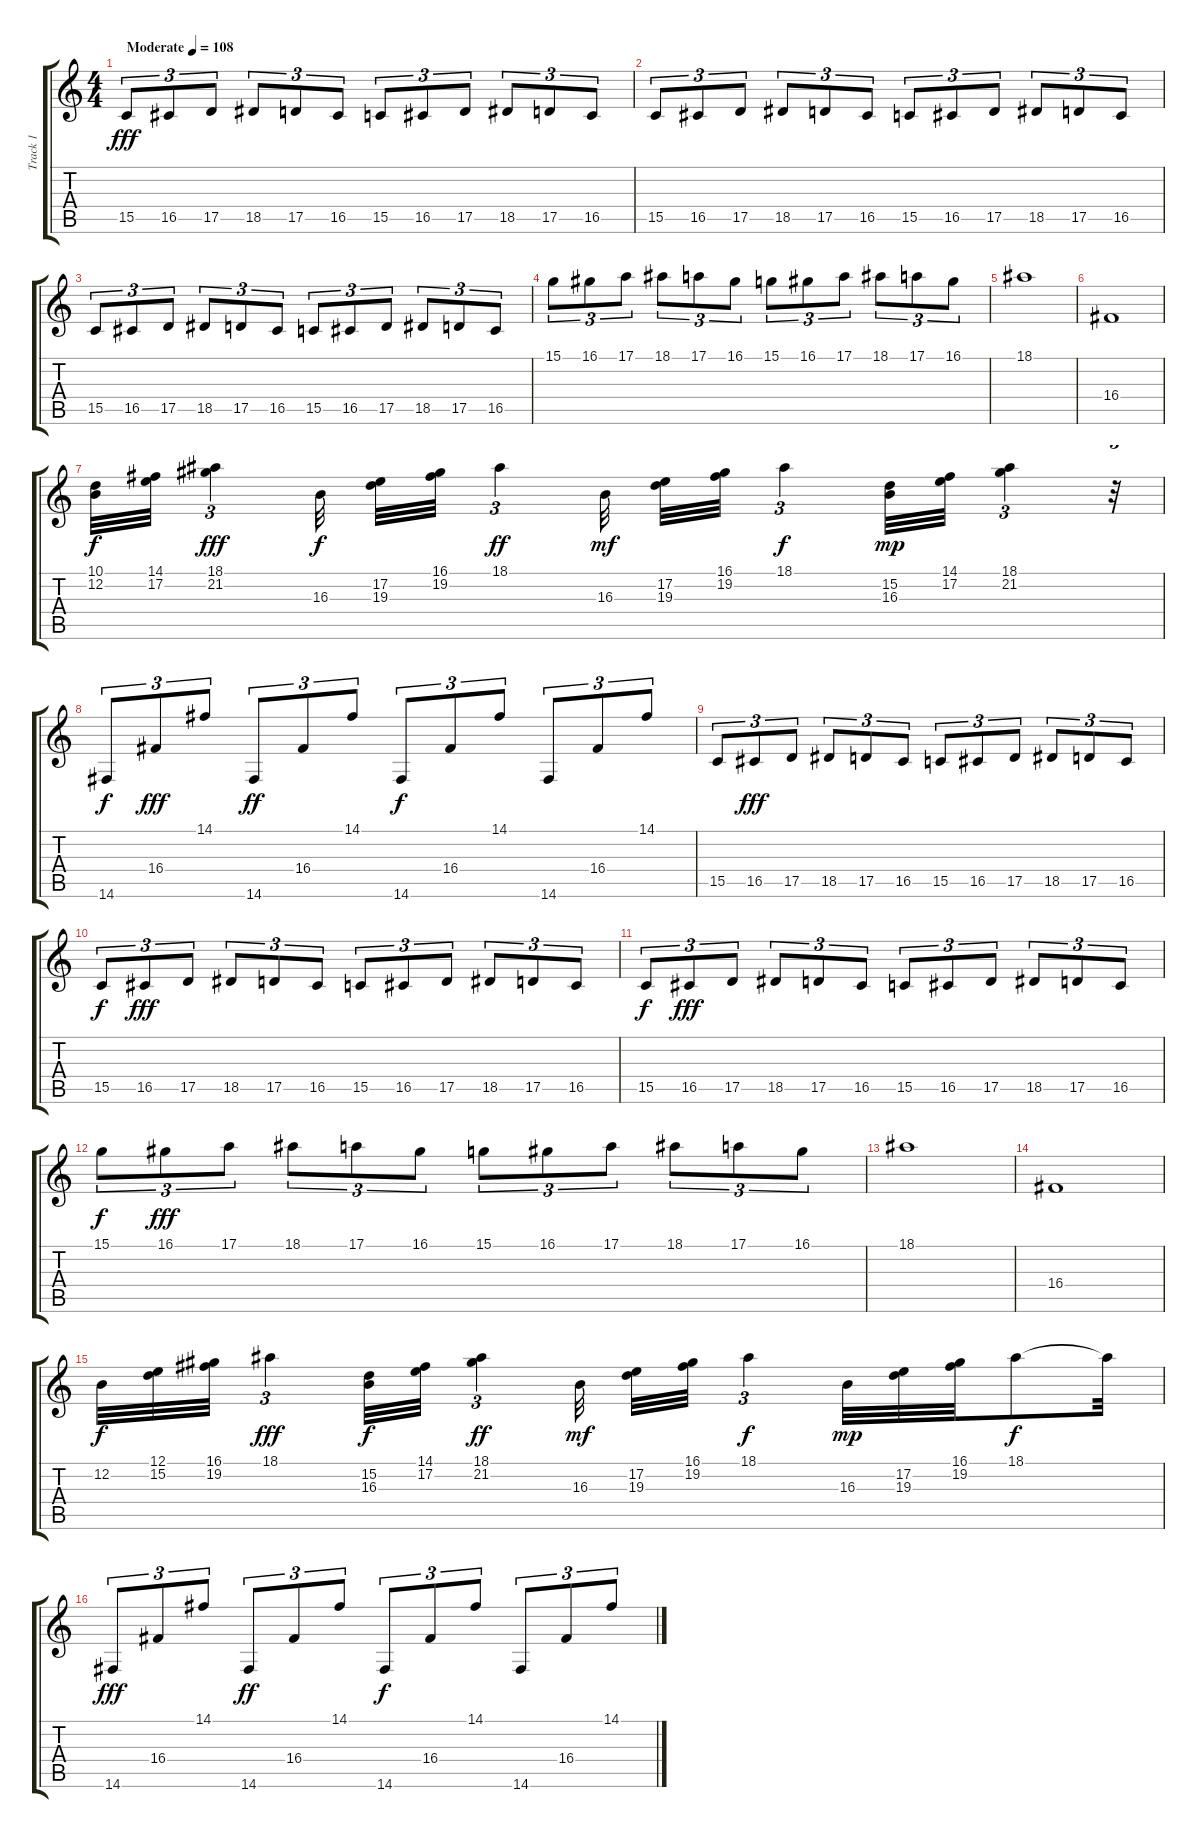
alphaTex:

\track ("Track 1" "Track 1") {instrument stringensemble1}
\staff {score tabs}
\tuning (E4 B3 G3 D3 A2 E2) {hide}
\ts (4 4)
\tempo (108 "Moderate")
\clef g2
\ks c
15.5.8{tu (3 2) dy fff instrument stringensemble1} 16.5.8{tu (3 2)} 17.5.8{tu (3 2)} 18.5.8{tu (3 2)} 17.5.8{tu (3 2)} 16.5.8{tu (3 2)} 15.5.8{tu (3 2)} 16.5.8{tu (3 2)} 17.5.8{tu (3 2)} 18.5.8{tu (3 2)} 17.5.8{tu (3 2)} 16.5.8{tu (3 2)} |
15.5.8{tu (3 2)} 16.5.8{tu (3 2)} 17.5.8{tu (3 2)} 18.5.8{tu (3 2)} 17.5.8{tu (3 2)} 16.5.8{tu (3 2)} 15.5.8{tu (3 2)} 16.5.8{tu (3 2)} 17.5.8{tu (3 2)} 18.5.8{tu (3 2)} 17.5.8{tu (3 2)} 16.5.8{tu (3 2)} |
15.5.8{tu (3 2)} 16.5.8{tu (3 2)} 17.5.8{tu (3 2)} 18.5.8{tu (3 2)} 17.5.8{tu (3 2)} 16.5.8{tu (3 2)} 15.5.8{tu (3 2)} 16.5.8{tu (3 2)} 17.5.8{tu (3 2)} 18.5.8{tu (3 2)} 17.5.8{tu (3 2)} 16.5.8{tu (3 2)} |
15.1.8{tu (3 2)} 16.1.8{tu (3 2)} 17.1.8{tu (3 2)} 18.1.8{tu (3 2)} 17.1.8{tu (3 2)} 16.1.8{tu (3 2)} 15.1.8{tu (3 2)} 16.1.8{tu (3 2)} 17.1.8{tu (3 2)} 18.1.8{tu (3 2)} 17.1.8{tu (3 2)} 16.1.8{tu (3 2)} |
18.1.1 |
16.4.1 |
(10.1 12.2).32{dy f} (14.1 17.2).32 (18.1 21.2).4{tu (3 2) dy fff} 16.3.32{dy f} (17.2 19.3).32 (16.1 19.2).32 18.1.4{tu (3 2) dy ff} 16.3.32{dy mf} (17.2 19.3).32 (16.1 19.2).32 18.1.4{tu (3 2) dy f} (15.2 16.3).32{dy mp} (14.1 17.2).32 (18.1 21.2).4{tu (3 2)} r.32{tu (3 2)} |
14.6.8{tu (3 2) dy f} 16.4.8{tu (3 2) dy fff} 14.1.8{tu (3 2)} 14.6.8{tu (3 2) dy ff} 16.4.8{tu (3 2)} 14.1.8{tu (3 2)} 14.6.8{tu (3 2) dy f} 16.4.8{tu (3 2)} 14.1.8{tu (3 2)} 14.6.8{tu (3 2)} 16.4.8{tu (3 2)} 14.1.8{tu (3 2)} |
15.5.8{tu (3 2)} 16.5.8{tu (3 2) dy fff} 17.5.8{tu (3 2)} 18.5.8{tu (3 2)} 17.5.8{tu (3 2)} 16.5.8{tu (3 2)} 15.5.8{tu (3 2)} 16.5.8{tu (3 2)} 17.5.8{tu (3 2)} 18.5.8{tu (3 2)} 17.5.8{tu (3 2)} 16.5.8{tu (3 2)} |
15.5.8{tu (3 2) dy f} 16.5.8{tu (3 2) dy fff} 17.5.8{tu (3 2)} 18.5.8{tu (3 2)} 17.5.8{tu (3 2)} 16.5.8{tu (3 2)} 15.5.8{tu (3 2)} 16.5.8{tu (3 2)} 17.5.8{tu (3 2)} 18.5.8{tu (3 2)} 17.5.8{tu (3 2)} 16.5.8{tu (3 2)} |
15.5.8{tu (3 2) dy f} 16.5.8{tu (3 2) dy fff} 17.5.8{tu (3 2)} 18.5.8{tu (3 2)} 17.5.8{tu (3 2)} 16.5.8{tu (3 2)} 15.5.8{tu (3 2)} 16.5.8{tu (3 2)} 17.5.8{tu (3 2)} 18.5.8{tu (3 2)} 17.5.8{tu (3 2)} 16.5.8{tu (3 2)} |
15.1.8{tu (3 2) dy f} 16.1.8{tu (3 2) dy fff} 17.1.8{tu (3 2)} 18.1.8{tu (3 2)} 17.1.8{tu (3 2)} 16.1.8{tu (3 2)} 15.1.8{tu (3 2)} 16.1.8{tu (3 2)} 17.1.8{tu (3 2)} 18.1.8{tu (3 2)} 17.1.8{tu (3 2)} 16.1.8{tu (3 2)} |
18.1.1 |
16.4.1 |
12.2.32{dy f} (12.1 15.2).32 (16.1 19.2).32 18.1.4{tu (3 2) dy fff} (15.2 16.3).32{dy f} (14.1 17.2).32 (18.1 21.2).4{tu (3 2) dy ff} 16.3.32{dy mf} (17.2 19.3).32 (16.1 19.2).32 18.1.4{tu (3 2) dy f} 16.3.32{dy mp} (17.2 19.3).32 (16.1 19.2).32 18.1.8{dy f} 18.1{t}.32 |
14.6.8{tu (3 2) dy fff} 16.4.8{tu (3 2)} 14.1.8{tu (3 2)} 14.6.8{tu (3 2) dy ff} 16.4.8{tu (3 2)} 14.1.8{tu (3 2)} 14.6.8{tu (3 2) dy f} 16.4.8{tu (3 2)} 14.1.8{tu (3 2)} 14.6.8{tu (3 2)} 16.4.8{tu (3 2)} 14.1.8{tu (3 2)}
